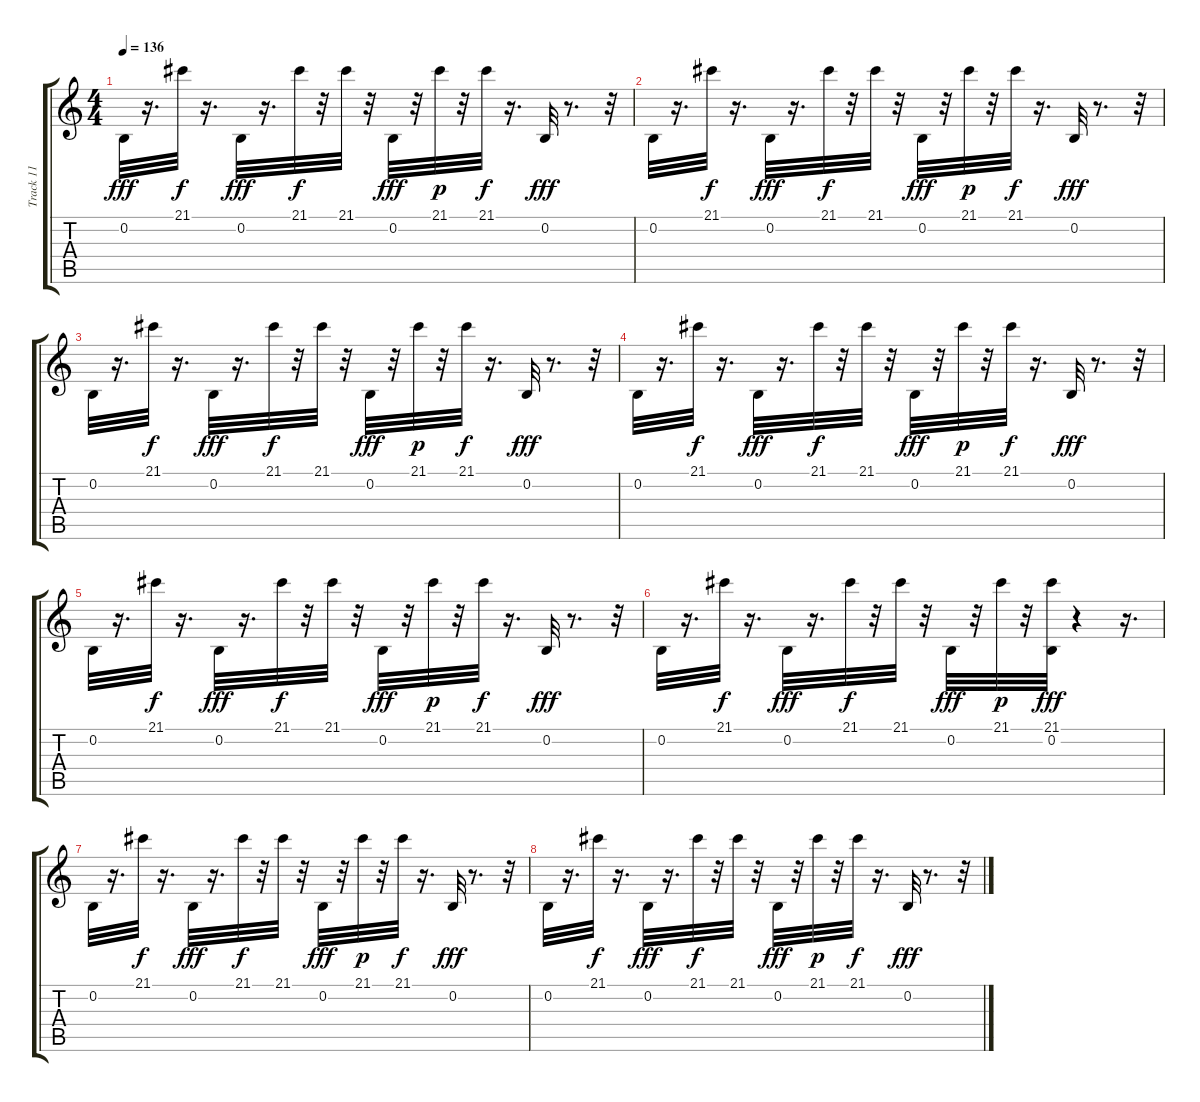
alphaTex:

\track ("Track 11" "Track 11") {instrument synthstrings1}
\staff {score tabs}
\tuning (E4 B3 G3 D3 A2 E2) {hide}
\ts (4 4)
\tempo 136
\clef g2
\ks c
0.2.32{dy fff} r.16{d} 21.1.32{dy f} r.16{d} 0.2.32{dy fff} r.16{d} 21.1.32{dy f} r.32 21.1.32 r.32 0.2.32{dy fff} r.32 21.1.32{dy p} r.32 21.1.32{dy f} r.16{d} 0.2.32{dy fff} r.8{d} r.32 |
0.2.32 r.16{d} 21.1.32{dy f} r.16{d} 0.2.32{dy fff} r.16{d} 21.1.32{dy f} r.32 21.1.32 r.32 0.2.32{dy fff} r.32 21.1.32{dy p} r.32 21.1.32{dy f} r.16{d} 0.2.32{dy fff} r.8{d} r.32 |
0.2.32 r.16{d} 21.1.32{dy f} r.16{d} 0.2.32{dy fff} r.16{d} 21.1.32{dy f} r.32 21.1.32 r.32 0.2.32{dy fff} r.32 21.1.32{dy p} r.32 21.1.32{dy f} r.16{d} 0.2.32{dy fff} r.8{d} r.32 |
0.2.32 r.16{d} 21.1.32{dy f} r.16{d} 0.2.32{dy fff} r.16{d} 21.1.32{dy f} r.32 21.1.32 r.32 0.2.32{dy fff} r.32 21.1.32{dy p} r.32 21.1.32{dy f} r.16{d} 0.2.32{dy fff} r.8{d} r.32 |
0.2.32 r.16{d} 21.1.32{dy f} r.16{d} 0.2.32{dy fff} r.16{d} 21.1.32{dy f} r.32 21.1.32 r.32 0.2.32{dy fff} r.32 21.1.32{dy p} r.32 21.1.32{dy f} r.16{d} 0.2.32{dy fff} r.8{d} r.32 |
0.2.32 r.16{d} 21.1.32{dy f} r.16{d} 0.2.32{dy fff} r.16{d} 21.1.32{dy f} r.32 21.1.32 r.32 0.2.32{dy fff} r.32 21.1.32{dy p} r.32 (21.1 0.2).32{dy fff} r.4 r.16{d} |
0.2.32 r.16{d} 21.1.32{dy f} r.16{d} 0.2.32{dy fff} r.16{d} 21.1.32{dy f} r.32 21.1.32 r.32 0.2.32{dy fff} r.32 21.1.32{dy p} r.32 21.1.32{dy f} r.16{d} 0.2.32{dy fff} r.8{d} r.32 |
0.2.32 r.16{d} 21.1.32{dy f} r.16{d} 0.2.32{dy fff} r.16{d} 21.1.32{dy f} r.32 21.1.32 r.32 0.2.32{dy fff} r.32 21.1.32{dy p} r.32 21.1.32{dy f} r.16{d} 0.2.32{dy fff} r.8{d} r.32
